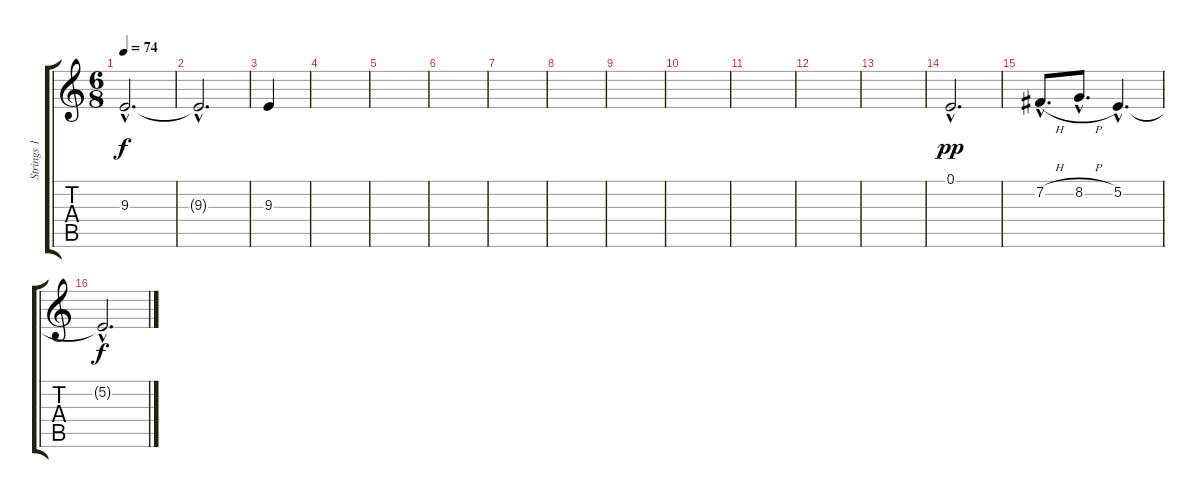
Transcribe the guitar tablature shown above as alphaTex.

\track ("Strings 1" "Strings 1") {instrument stringensemble2}
\staff {score tabs}
\tuning (E4 B3 G3 D3 A2 E2) {hide}
\ts (6 8)
\tempo 74
\clef g2
\ks c
9.3{hac}.2{d dy f} |
9.3{hac t}.2{d} |
9.3.4 |
|
|
|
|
|
|
|
|
|
|
0.1{hac}.2{d dy pp} |
7.2{h hac}.8{d} 8.2{h hac}.8{d} 5.2{hac}.4{d} |
5.2{hac t}.2{d dy f}
